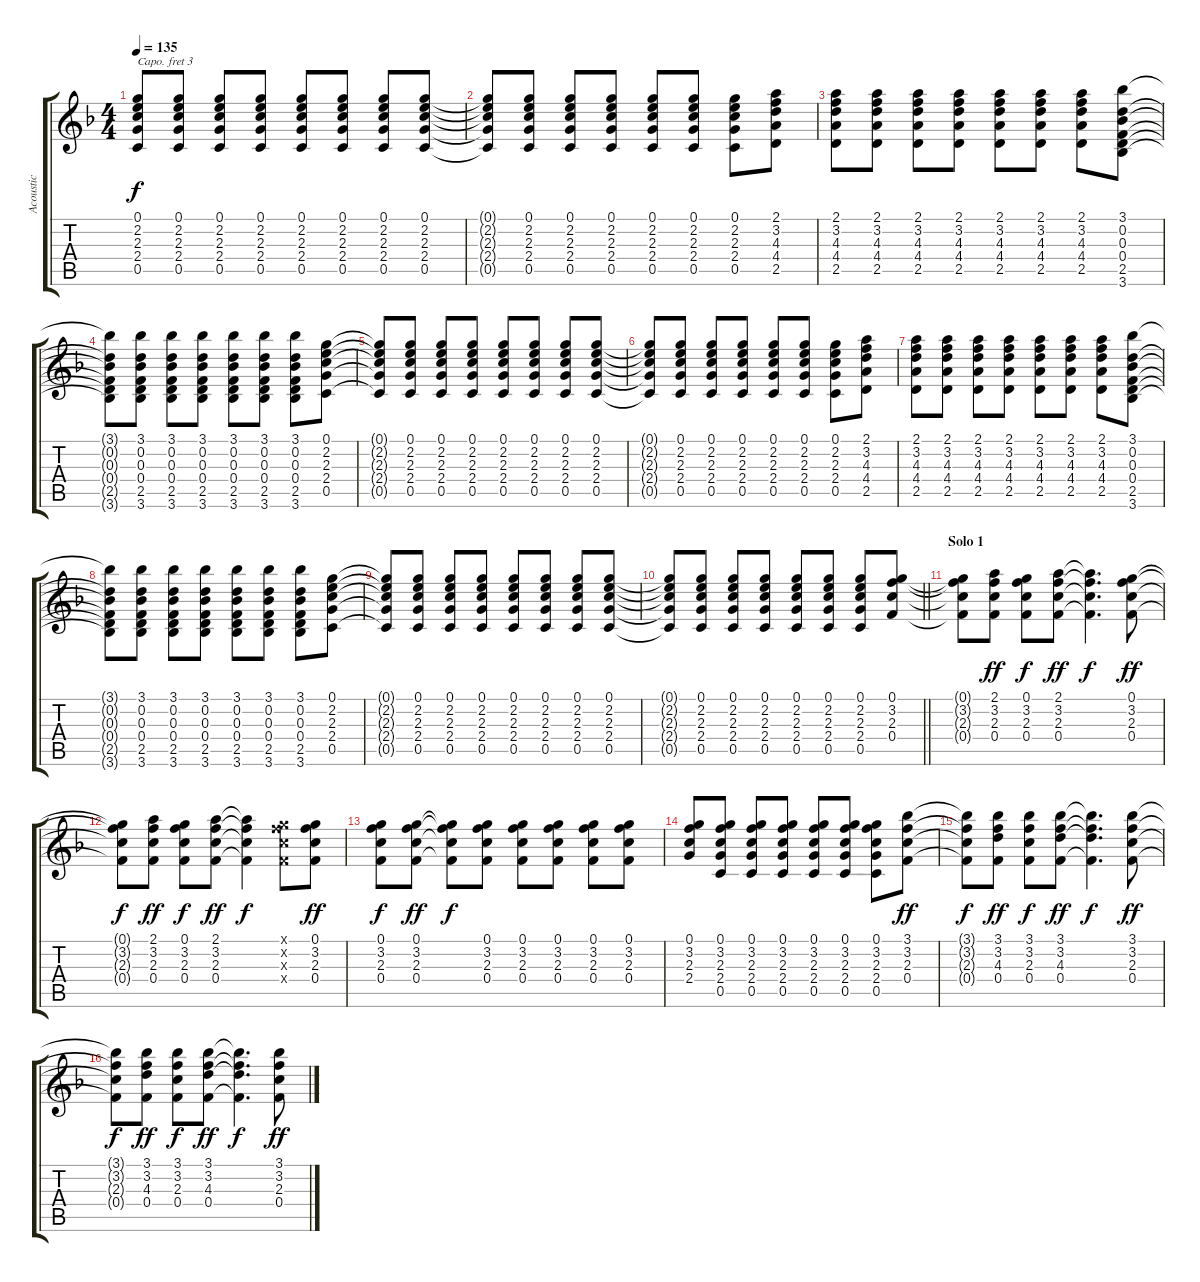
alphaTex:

\track ("Acoustic" "Acoustic") {instrument acousticguitarsteel}
\staff {score tabs}
\capo 3
\tuning (E4 B3 G3 D3 A2 E2) {hide}
\ts (4 4)
\tempo 135
\clef g2
\ks f
(0.1{t} 2.2{t} 2.3{t} 2.4{t} 0.5{t}).8{dy f} (0.1 2.2 2.3 2.4 0.5).8 (0.1 2.2 2.3 2.4 0.5).8 (0.1 2.2 2.3 2.4 0.5).8 (0.1 2.2 2.3 2.4 0.5).8 (0.1 2.2 2.3 2.4 0.5).8 (0.1 2.2 2.3 2.4 0.5).8 (0.1 2.2 2.3 2.4 0.5).8 |
(0.1{t} 2.2{t} 2.3{t} 2.4{t} 0.5{t}).8 (0.1 2.2 2.3 2.4 0.5).8 (0.1 2.2 2.3 2.4 0.5).8 (0.1 2.2 2.3 2.4 0.5).8 (0.1 2.2 2.3 2.4 0.5).8 (0.1 2.2 2.3 2.4 0.5).8 (0.1 2.2 2.3 2.4 0.5).8 (2.1 3.2 4.3 4.4 2.5).8 |
(2.1 3.2 4.3 4.4 2.5).8 (2.1 3.2 4.3 4.4 2.5).8 (2.1 3.2 4.3 4.4 2.5).8 (2.1 3.2 4.3 4.4 2.5).8 (2.1 3.2 4.3 4.4 2.5).8 (2.1 3.2 4.3 4.4 2.5).8 (2.1 3.2 4.3 4.4 2.5).8 (3.1 0.2 0.3 0.4 2.5 3.6).8 |
(3.1{t} 0.2{t} 0.3{t} 0.4{t} 2.5{t} 3.6{t}).8 (3.1 0.2 0.3 0.4 2.5 3.6).8 (3.1 0.2 0.3 0.4 2.5 3.6).8 (3.1 0.2 0.3 0.4 2.5 3.6).8 (3.1 0.2 0.3 0.4 2.5 3.6).8 (3.1 0.2 0.3 0.4 2.5 3.6).8 (3.1 0.2 0.3 0.4 2.5 3.6).8 (0.1 2.2 2.3 2.4 0.5).8 |
(0.1{t} 2.2{t} 2.3{t} 2.4{t} 0.5{t}).8 (0.1 2.2 2.3 2.4 0.5).8 (0.1 2.2 2.3 2.4 0.5).8 (0.1 2.2 2.3 2.4 0.5).8 (0.1 2.2 2.3 2.4 0.5).8 (0.1 2.2 2.3 2.4 0.5).8 (0.1 2.2 2.3 2.4 0.5).8 (0.1 2.2 2.3 2.4 0.5).8 |
(0.1{t} 2.2{t} 2.3{t} 2.4{t} 0.5{t}).8 (0.1 2.2 2.3 2.4 0.5).8 (0.1 2.2 2.3 2.4 0.5).8 (0.1 2.2 2.3 2.4 0.5).8 (0.1 2.2 2.3 2.4 0.5).8 (0.1 2.2 2.3 2.4 0.5).8 (0.1 2.2 2.3 2.4 0.5).8 (2.1 3.2 4.3 4.4 2.5).8 |
(2.1 3.2 4.3 4.4 2.5).8 (2.1 3.2 4.3 4.4 2.5).8 (2.1 3.2 4.3 4.4 2.5).8 (2.1 3.2 4.3 4.4 2.5).8 (2.1 3.2 4.3 4.4 2.5).8 (2.1 3.2 4.3 4.4 2.5).8 (2.1 3.2 4.3 4.4 2.5).8 (3.1 0.2 0.3 0.4 2.5 3.6).8 |
(3.1{t} 0.2{t} 0.3{t} 0.4{t} 2.5{t} 3.6{t}).8 (3.1 0.2 0.3 0.4 2.5 3.6).8 (3.1 0.2 0.3 0.4 2.5 3.6).8 (3.1 0.2 0.3 0.4 2.5 3.6).8 (3.1 0.2 0.3 0.4 2.5 3.6).8 (3.1 0.2 0.3 0.4 2.5 3.6).8 (3.1 0.2 0.3 0.4 2.5 3.6).8 (0.1 2.2 2.3 2.4 0.5).8 |
(0.1{t} 2.2{t} 2.3{t} 2.4{t} 0.5{t}).8 (0.1 2.2 2.3 2.4 0.5).8 (0.1 2.2 2.3 2.4 0.5).8 (0.1 2.2 2.3 2.4 0.5).8 (0.1 2.2 2.3 2.4 0.5).8 (0.1 2.2 2.3 2.4 0.5).8 (0.1 2.2 2.3 2.4 0.5).8 (0.1 2.2 2.3 2.4 0.5).8 |
\barLineRight lightlight
(0.1{t} 2.2{t} 2.3{t} 2.4{t} 0.5{t}).8 (0.1 2.2 2.3 2.4 0.5).8 (0.1 2.2 2.3 2.4 0.5).8 (0.1 2.2 2.3 2.4 0.5).8 (0.1 2.2 2.3 2.4 0.5).8 (0.1 2.2 2.3 2.4 0.5).8 (0.1 2.2 2.3 2.4 0.5).8 (0.1 3.2 2.3 0.4).8 |
\section ("" "Solo 1")
(0.1{t} 3.2{t} 2.3{t} 0.4{t}).8 (2.1 3.2 2.3 0.4).8{dy ff} (0.1 3.2 2.3 0.4).8{dy f} (2.1 3.2 2.3 0.4).8{dy ff} (2.1{t} 3.2{t} 2.3{t} 0.4{t}).4{d dy f} (0.1 3.2 2.3 0.4).8{dy ff} |
(0.1{t} 3.2{t} 2.3{t} 0.4{t}).8{dy f} (2.1 3.2 2.3 0.4).8{dy ff} (0.1 3.2 2.3 0.4).8{dy f} (2.1 3.2 2.3 0.4).8{dy ff} (2.1{t} 3.2{t} 2.3{t} 0.4{t}).4{dy f} (0.1{x} 3.2{x} 2.3{x} 0.4{x}).8 (0.1 3.2 2.3 0.4).8{dy ff} |
(0.1 3.2 2.3 0.4).8{dy f} (0.1 3.2 2.3 0.4).8{dy ff} (0.1{t} 3.2{t} 2.3{t} 0.4{t}).8{dy f} (0.1 3.2 2.3 0.4).8 (0.1 3.2 2.3 0.4).8 (0.1 3.2 2.3 0.4).8 (0.1 3.2 2.3 0.4).8 (0.1 3.2 2.3 0.4).8 |
(0.1 3.2 2.3 2.4).8 (0.1 3.2 2.3 2.4 0.5).8 (0.1 3.2 2.3 2.4 0.5).8 (0.1 3.2 2.3 2.4 0.5).8 (0.1 3.2 2.3 2.4 0.5).8 (0.1 3.2 2.3 2.4 0.5).8 (0.1 3.2 2.3 2.4 0.5).8 (3.1 3.2 2.3 0.4).8{dy ff} |
(3.1{t} 3.2{t} 2.3{t} 0.4{t}).8{dy f} (3.1 3.2 4.3 0.4).8{dy ff} (3.1 3.2 2.3 0.4).8{dy f} (3.1 3.2 4.3 0.4).8{dy ff} (3.1{t} 3.2{t} 4.3{t} 0.4{t}).4{d dy f} (3.1 3.2 2.3 0.4).8{dy ff} |
(3.1{t} 3.2{t} 2.3{t} 0.4{t}).8{dy f} (3.1 3.2 4.3 0.4).8{dy ff} (3.1 3.2 2.3 0.4).8{dy f} (3.1 3.2 4.3 0.4).8{dy ff} (3.1{t} 3.2{t} 4.3{t} 0.4{t}).4{d dy f} (3.1 3.2 2.3 0.4).8{dy ff}
